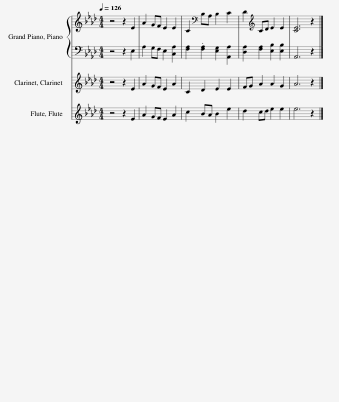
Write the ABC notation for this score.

X:1
%%score { 1 | 2 } 3 4
L:1/8
Q:1/4=126
M:4/4
I:linebreak $
K:Ab
V:1 treble
V:2 bass
V:3 treble
V:4 treble
V:1
 z4 z2 E2 | A2 GF E2 E2 | C2[K:bass] B,A, B,2 C2 | D2[K:treble] CD E2 E2 | [CE]6 z2 |] %5
V:2
 z4 z2 E,2 | A,2 G,F, E,2 [C,A,]2 | [F,A,]2 .[F,A,]2 [E,G,]2 [A,,A,]2 | [D,A,]2 [F,A,]2 [E,B,]2 [E,B,]2 | A,,6 z2 |] %5
V:3
 z4 z2 E2 | A2 GF E2 A2 | C2 D2 E2 E2 | FG A2 A2 G2 | A6 z2 |] %5
V:4
 z4 z2 E2 | A2 GF E2 A2 | c2 BA B2 e2 | d2 cd e2 e2 | e6 z2 |] %5
